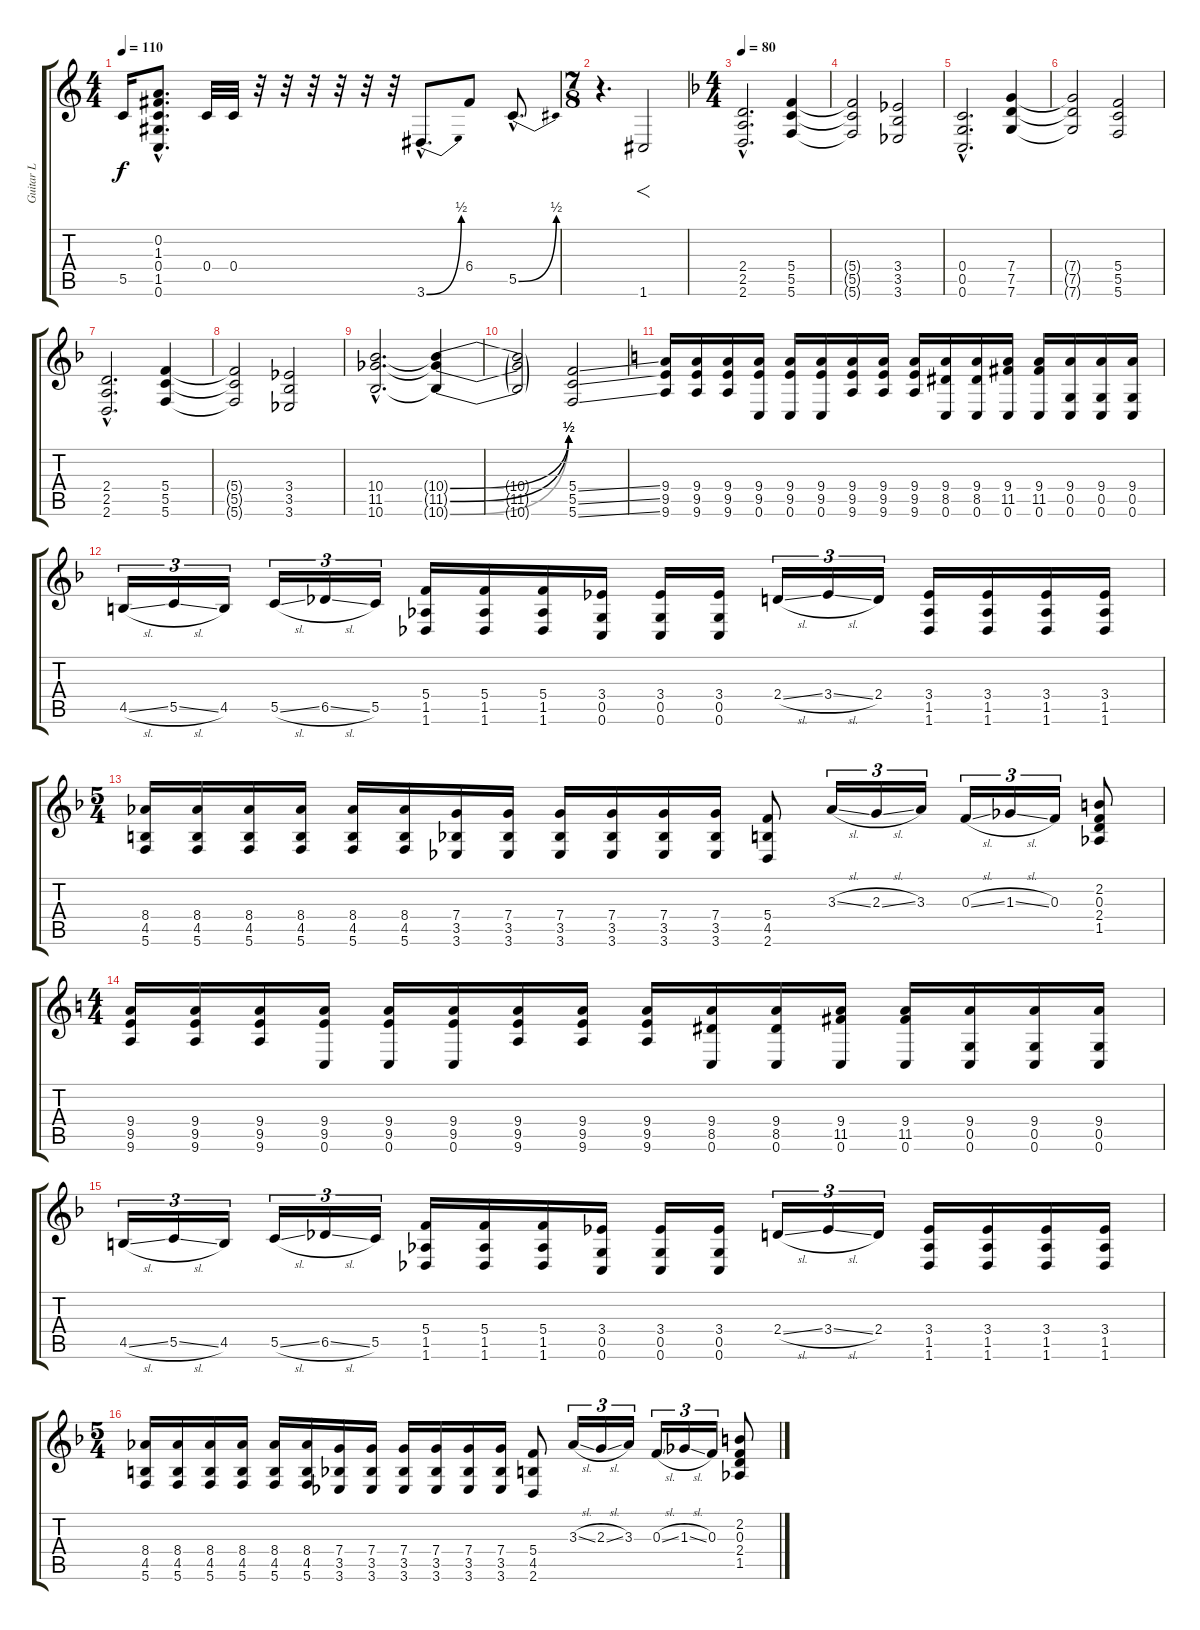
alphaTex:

\track ("Guitar L" "Guitar L") {instrument distortionguitar}
\staff {score tabs}
\tuning (D4 A3 F3 C3 G2 C2) {hide}
\ts (4 4)
\tempo 110
\clef g2
\ks c
5.5{t}.16{dy f} (0.2{hac} 1.3{hac} 0.4{hac} 1.5{hac} 0.6{hac}).8{d} 0.4.32 0.4.32 r.32 r.32 r.32 r.32 r.32 r.32 3.6{be (bend 0 0 60 2) hac}.8{d} 6.4.8 5.5{be (bend 0 0 60 2) hac}.8{d} |
\ts (7 8)
r.4{d} 1.6.2{f} |
\ts (4 4)
\tempo 80
\ks dminor
(2.4{hac} 2.5{hac} 2.6{hac}).2{d} (5.4 5.5 5.6).4 |
(5.4{t} 5.5{t} 5.6{t}).2 (3.4 3.5 3.6).2 |
(0.4{hac} 0.5{hac} 0.6{hac}).2{d} (7.4 7.5 7.6).4 |
(7.4{t} 7.5{t} 7.6{t}).2 (5.4 5.5 5.6).2 |
(2.4{hac} 2.5{hac} 2.6{hac}).2{d} (5.4 5.5 5.6).4 |
(5.4{t} 5.5{t} 5.6{t}).2 (3.4 3.5 3.6).2 |
(10.4{hac} 11.5{hac} 10.6{hac}).2{d} (10.4{be (bend 0 0 60 2) t} 11.5{be (bend 0 0 60 2) t} 10.6{be (bend 0 0 60 2) t}).4 |
(10.4{t} 11.5{t} 10.6{t}).2 (5.4{ss} 5.5{ss} 5.6{ss}).2 |
\ks c
(9.4 9.5 9.6).16 (9.4 9.5 9.6).16 (9.4 9.5 9.6).16 (9.4 9.5 0.6).16 (9.4 9.5 0.6).16 (9.4 9.5 0.6).16 (9.4 9.5 9.6).16 (9.4 9.5 9.6).16 (9.4 9.5 9.6).16 (9.4 8.5 0.6).16 (9.4 8.5 0.6).16 (9.4 11.5 0.6).16 (9.4 11.5 0.6).16 (9.4 0.5 0.6).16 (9.4 0.5 0.6).16 (9.4 0.5 0.6).16 |
\ks dminor
4.5{sl}.16{tu (3 2)} 5.5{sl}.16{tu (3 2)} 4.5.16{tu (3 2)} 5.5{sl}.16{tu (3 2)} 6.5{sl}.16{tu (3 2)} 5.5.16{tu (3 2)} (5.4 1.5 1.6).16 (5.4 1.5 1.6).16 (5.4 1.5 1.6).16 (3.4 0.5 0.6).16 (3.4 0.5 0.6).16 (3.4 0.5 0.6).16 2.4{sl}.16{tu (3 2)} 3.4{sl}.16{tu (3 2)} 2.4.16{tu (3 2)} (3.4 1.5 1.6).16 (3.4 1.5 1.6).16 (3.4 1.5 1.6).16 (3.4 1.5 1.6).16 |
\ts (5 4)
(8.4 4.5 5.6).16 (8.4 4.5 5.6).16 (8.4 4.5 5.6).16 (8.4 4.5 5.6).16 (8.4 4.5 5.6).16 (8.4 4.5 5.6).16 (7.4 3.5 3.6).16 (7.4 3.5 3.6).16 (7.4 3.5 3.6).16 (7.4 3.5 3.6).16 (7.4 3.5 3.6).16 (7.4 3.5 3.6).16 (5.4 4.5 2.6).8 3.3{sl}.16{tu (3 2)} 2.3{sl}.16{tu (3 2)} 3.3.16{tu (3 2)} 0.3{sl}.16{tu (3 2)} 1.3{sl}.16{tu (3 2)} 0.3.16{tu (3 2)} (2.2 0.3 2.4 1.5).8 |
\ts (4 4)
\ks c
(9.4 9.5 9.6).16 (9.4 9.5 9.6).16 (9.4 9.5 9.6).16 (9.4 9.5 0.6).16 (9.4 9.5 0.6).16 (9.4 9.5 0.6).16 (9.4 9.5 9.6).16 (9.4 9.5 9.6).16 (9.4 9.5 9.6).16 (9.4 8.5 0.6).16 (9.4 8.5 0.6).16 (9.4 11.5 0.6).16 (9.4 11.5 0.6).16 (9.4 0.5 0.6).16 (9.4 0.5 0.6).16 (9.4 0.5 0.6).16 |
\ks dminor
4.5{sl}.16{tu (3 2)} 5.5{sl}.16{tu (3 2)} 4.5.16{tu (3 2)} 5.5{sl}.16{tu (3 2)} 6.5{sl}.16{tu (3 2)} 5.5.16{tu (3 2)} (5.4 1.5 1.6).16 (5.4 1.5 1.6).16 (5.4 1.5 1.6).16 (3.4 0.5 0.6).16 (3.4 0.5 0.6).16 (3.4 0.5 0.6).16 2.4{sl}.16{tu (3 2)} 3.4{sl}.16{tu (3 2)} 2.4.16{tu (3 2)} (3.4 1.5 1.6).16 (3.4 1.5 1.6).16 (3.4 1.5 1.6).16 (3.4 1.5 1.6).16 |
\ts (5 4)
(8.4 4.5 5.6).16 (8.4 4.5 5.6).16 (8.4 4.5 5.6).16 (8.4 4.5 5.6).16 (8.4 4.5 5.6).16 (8.4 4.5 5.6).16 (7.4 3.5 3.6).16 (7.4 3.5 3.6).16 (7.4 3.5 3.6).16 (7.4 3.5 3.6).16 (7.4 3.5 3.6).16 (7.4 3.5 3.6).16 (5.4 4.5 2.6).8 3.3{sl}.16{tu (3 2)} 2.3{sl}.16{tu (3 2)} 3.3.16{tu (3 2)} 0.3{sl}.16{tu (3 2)} 1.3{sl}.16{tu (3 2)} 0.3.16{tu (3 2)} (2.2 0.3 2.4 1.5).8
